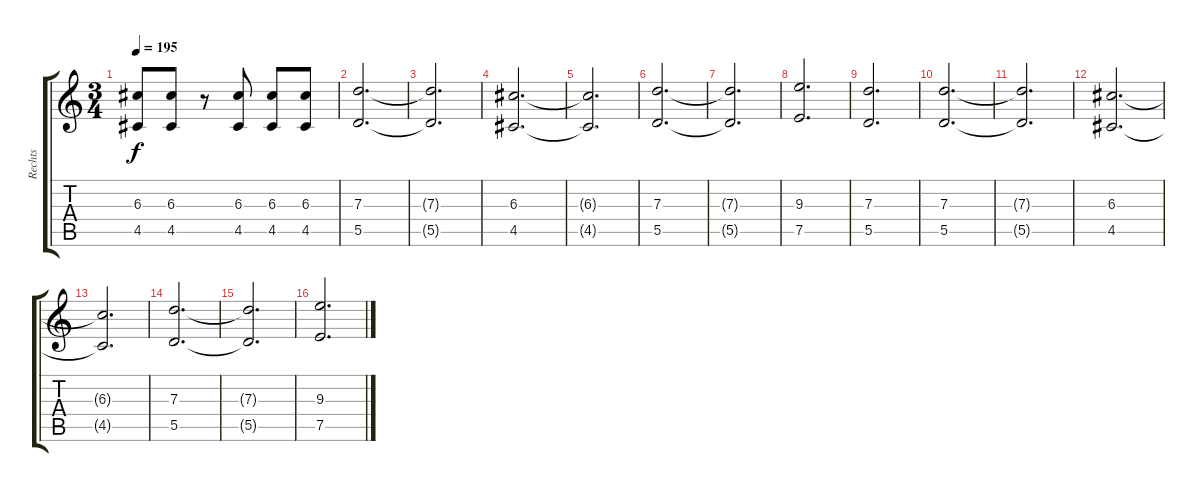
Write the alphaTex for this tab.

\track ("Rechts" "Rechts") {instrument distortionguitar}
\staff {score tabs}
\tuning (E4 B3 G3 D3 A2 D2) {hide}
\ts (3 4)
\tempo 195
\clef g2
\ks c
(6.3 4.5).8{dy f} (6.3 4.5).8 r.8 (6.3 4.5).8 (6.3 4.5).8 (6.3 4.5).8 |
(7.3 5.5).2{d} |
(7.3{t} 5.5{t}).2{d} |
(6.3 4.5).2{d} |
(6.3{t} 4.5{t}).2{d} |
(7.3 5.5).2{d} |
(7.3{t} 5.5{t}).2{d} |
(9.3 7.5).2{d} |
(7.3 5.5).2{d} |
(7.3 5.5).2{d} |
(7.3{t} 5.5{t}).2{d} |
(6.3 4.5).2{d} |
(6.3{t} 4.5{t}).2{d} |
(7.3 5.5).2{d} |
(7.3{t} 5.5{t}).2{d} |
(9.3 7.5).2{d}
